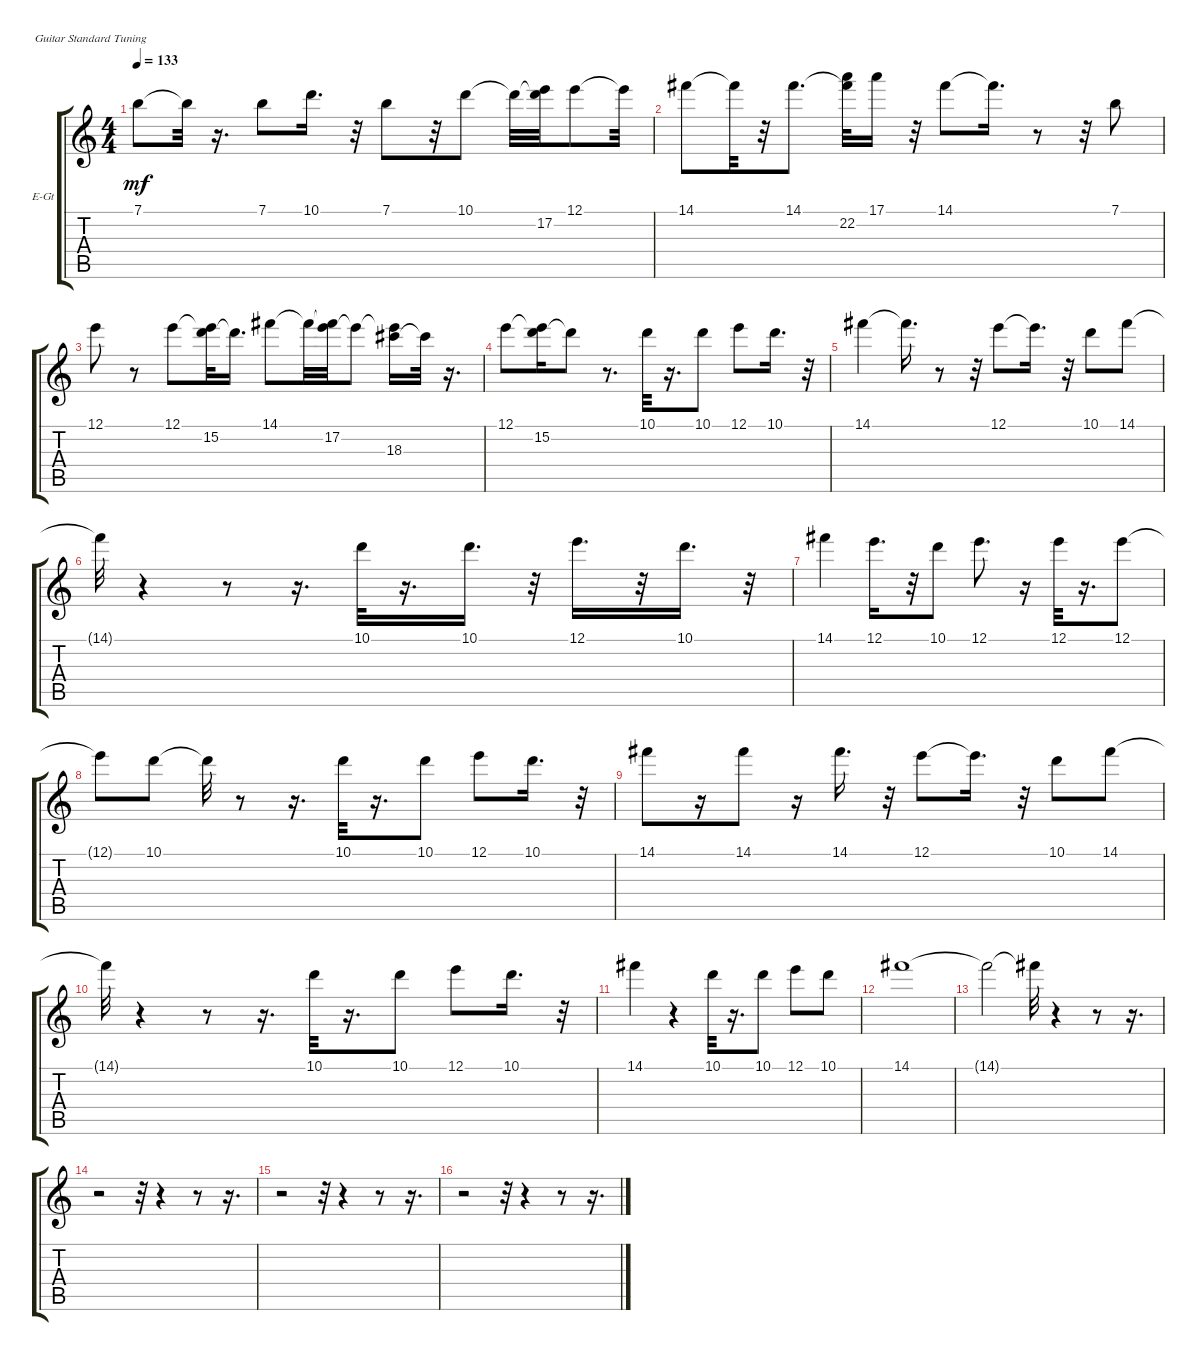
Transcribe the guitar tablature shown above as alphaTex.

\defaultSystemsLayout 4
\bracketExtendMode groupsimilarinstruments
\firstSystemTrackNameOrientation horizontal
\otherSystemsTrackNameOrientation horizontal
\track ("Vocal" "E-Gt") {instrument electricguitarclean}
\staff {score tabs}
\tuning (E4 B3 G3 D3 A2 E2)
\ts (4 4)
\tempo 133
\clef g2
\ks c
7.1.8{dy mf} 7.1{t}.32 r.16{d} 7.1.8 10.1.16{d} r.32 7.1.8 r.32 10.1.8 10.1{t}.32 (10.1{t} 17.2).32 12.1.8 12.1{t}.32 |
14.1.8 14.1{t}.32 r.32 14.1.8{d} (14.1{t} 22.2).32 17.1.16 r.32 14.1.8 14.1{t}.16{d} r.8 r.32 7.1.8 |
12.1.8 r.8 12.1.8 (12.1{t} 15.2).32 15.2{t}.16{d} 14.1.8 14.1{t}.32 (14.1{t} 17.2).32 17.2{t}.8 (17.2{t} 18.3).16 18.3{t}.32 r.16{d} |
12.1.8 (12.1{t} 15.2).16 15.2{t}.8 r.8{d} 10.1.32 r.16{d} 10.1.8 12.1.8 10.1.16{d} r.32 |
14.1.4 14.1{t}.16{d} r.8 r.32 12.1.8 12.1{t}.16{d} r.32 10.1.8 14.1.8 |
14.1{t}.32 r.4 r.8 r.16{d} 10.1.32 r.16{d} 10.1.16{d} r.32 12.1.16{d} r.32 10.1.16{d} r.32 |
14.1.4 12.1.16{d} r.32 10.1.8 12.1.8{d} r.16 12.1.32 r.16{d} 12.1.8 |
12.1{t}.8 10.1.8 10.1{t}.32 r.8 r.16{d} 10.1.32 r.16{d} 10.1.8 12.1.8 10.1.16{d} r.32 |
14.1.8 r.16 14.1.8 r.16 14.1.16{d} r.32 12.1.8 12.1{t}.16{d} r.32 10.1.8 14.1.8 |
14.1{t}.32 r.4 r.8 r.16{d} 10.1.32 r.16{d} 10.1.8 12.1.8 10.1.16{d} r.32 |
14.1.4 r.4 10.1.32 r.16{d} 10.1.8 12.1.8 10.1.8 |
14.1.1 |
14.1{t}.2 14.1{t}.32 r.4 r.8 r.16{d} |
r.2 r.32 r.4 r.8 r.16{d} |
r.2 r.32 r.4 r.8 r.16{d} |
r.2 r.32 r.4 r.8 r.16{d}
